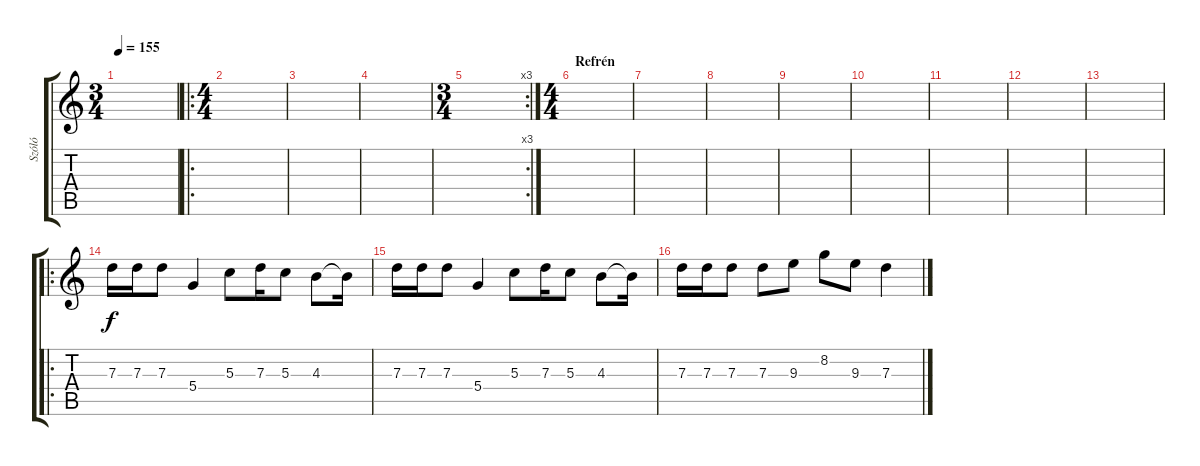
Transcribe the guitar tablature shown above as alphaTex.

\track ("Szóló" "Szóló") {instrument distortionguitar}
\staff {score tabs}
\tuning (E4 B3 G3 D3 A2 E2) {hide}
\ts (3 4)
\tempo 155
\clef g2
\ks c
|
\ro
\ts (4 4)
|
|
|
\rc 3
\ts (3 4)
|
\ts (4 4)
\section ("" "Refrén")
|
|
|
|
|
|
|
|
\ro
7.3.16 7.3.16 7.3.8 5.4.4 5.3.8 7.3.16 5.3.8 4.3.8 4.3{t}.16 |
7.3.16 7.3.16 7.3.8 5.4.4 5.3.8 7.3.16 5.3.8 4.3.8 4.3{t}.16 |
7.3.16 7.3.16 7.3.8 7.3.8 9.3.8 8.2.8 9.3.8 7.3.4
